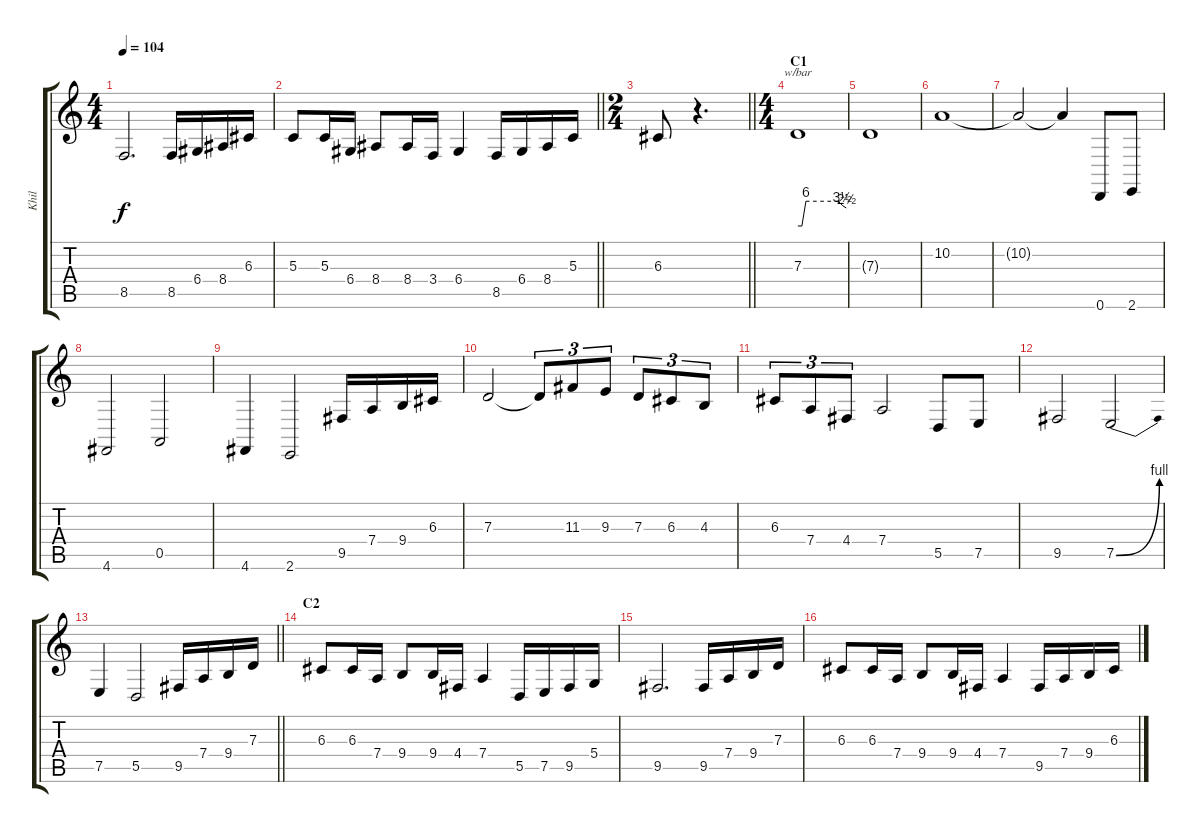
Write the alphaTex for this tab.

\track ("Khil" "Khil") {instrument clarinet}
\staff {score tabs}
\tuning (E4 B3 G3 D3 A2 D2) {hide}
\ts (4 4)
\tempo 104
\clef g2
\ks c
8.5.2{d dy f} 8.5.16 6.4.16 8.4.16 6.3.16 |
\barLineRight lightlight
5.3.8 5.3.16 6.4.16 8.4.8 8.4.16 3.4.16 6.4.4 8.5.16 6.4.16 8.4.16 5.3.16 |
\ts (2 4)
\barLineRight lightlight
6.3.8 r.4{d} |
\ts (4 4)
\section ("" "C1")
7.3.1{tbe (custom default 0 0 5 0 10 24 50 24 55 14 60 10)} |
7.3{t}.1 |
10.2.1 |
10.2{t}.2 10.2{t}.4 0.6.8{volume 13} 2.6.8 |
4.6.2 0.5.2 |
4.6.4 2.6.2 9.5.16 7.4.16 9.4.16 6.3.16 |
7.3.2 7.3{t}.8{tu (3 2)} 11.3.8{tu (3 2)} 9.3.8{tu (3 2)} 7.3.8{tu (3 2)} 6.3.8{tu (3 2)} 4.3.8{tu (3 2)} |
6.3.8{tu (3 2)} 7.4.8{tu (3 2)} 4.4.8{tu (3 2)} 7.4.2 5.5.8 7.5.8 |
9.5.2 7.5{be (bend 0 0 60 4)}.2 |
\barLineRight lightlight
7.5.4 5.5.2 9.5.16 7.4.16 9.4.16 7.3.16 |
\section ("" "C2")
6.3.8 6.3.16 7.4.16 9.4.8 9.4.16 4.4.16 7.4.4 5.5.16 7.5.16 9.5.16 5.4.16 |
9.5.2{d} 9.5.16 7.4.16 9.4.16 7.3.16 |
6.3.8 6.3.16 7.4.16 9.4.8 9.4.16 4.4.16 7.4.4 9.5.16 7.4.16 9.4.16 6.3.16
